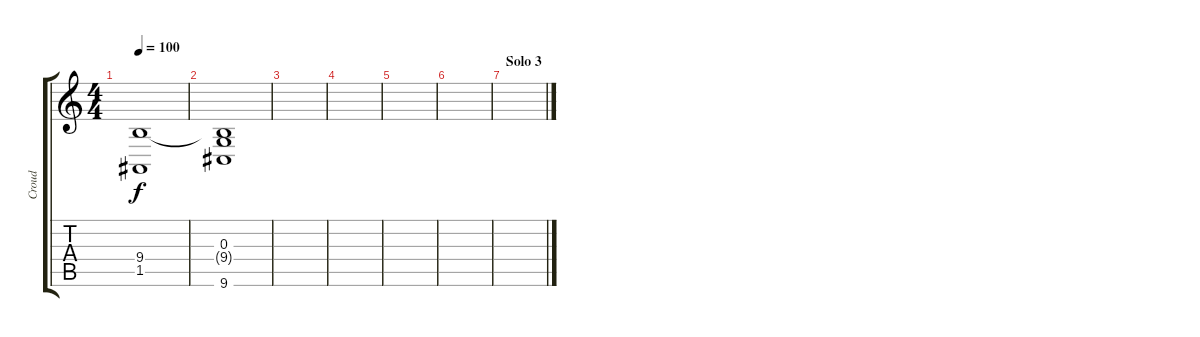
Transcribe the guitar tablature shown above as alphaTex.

\track ("Croud" "Croud") {instrument applause}
\staff {score tabs}
\tuning (E4 B3 G3 D3 A2 E2) {hide}
\ts (4 4)
\tempo 100
\clef g2
\ks c
(9.4 1.5{t}).1{dy f} |
(0.3 9.4{t} 9.6).1 |
|
|
|
|
\section ("" "Solo 3")
